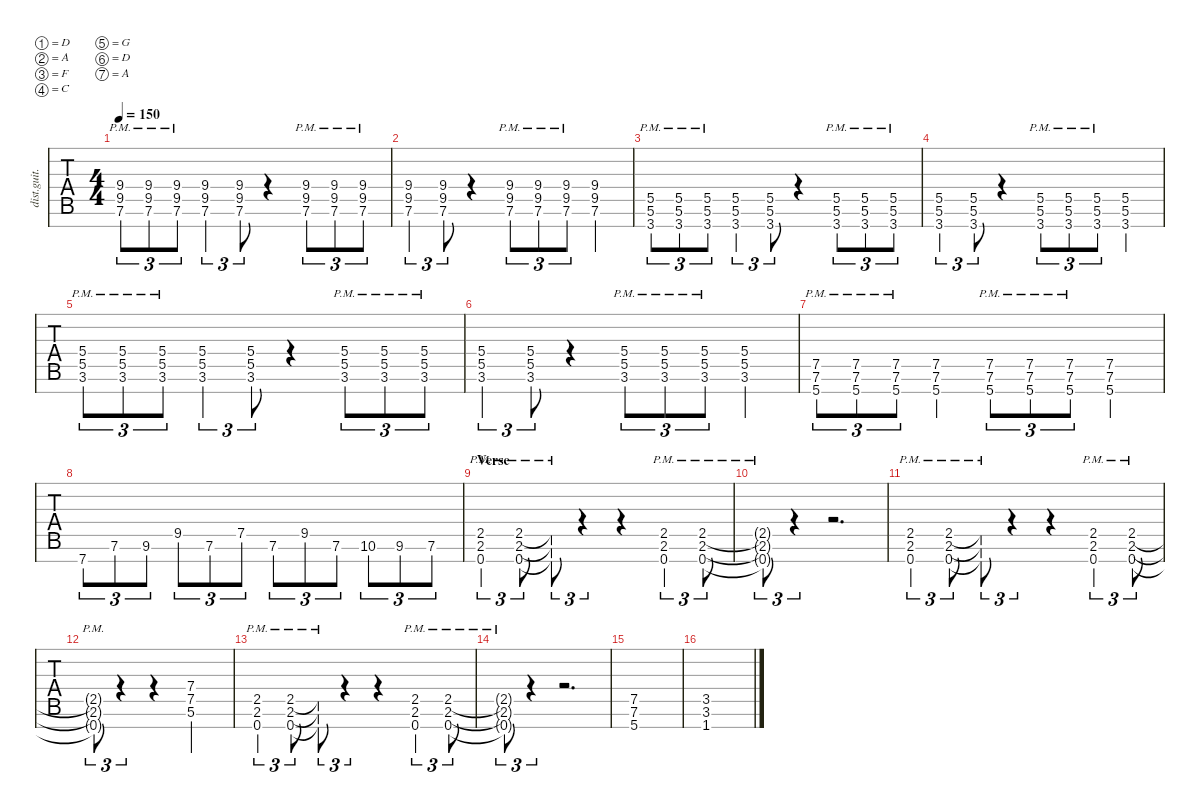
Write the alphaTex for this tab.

\defaultSystemsLayout 4
\hideDynamics
\bracketExtendMode nobrackets
\otherSystemsTrackNameOrientation horizontal
\track ("Distortion Guitar" "dist.guit.") {solo instrument distortionguitar}
\staff {tabs}
\tuning (D4 A3 F3 C3 G2 D2 A1)
\ts (4 4)
\scale
1.06666
\tempo 150
\accidentals auto
\clef g2
\ottava regular
\simile none
\ks aminor
(7.6{pm} 9.5{pm} 9.4{pm}).8{tu (3 2) dy mf beam Up} (7.6{pm} 9.5{pm} 9.4{pm}).8{tu (3 2) beam Up} (7.6{pm} 9.5{pm} 9.4{pm}).8{tu (3 2) beam Up} (7.6 9.5 9.4).4{tu (3 2) beam Up} (7.6 9.5 9.4).8{tu (3 2) beam Up} r.4{beam Up} (7.6{pm} 9.5{pm} 9.4{pm}).8{tu (3 2) beam Up} (7.6{pm} 9.5{pm} 9.4{pm}).8{tu (3 2) beam Up} (7.6{pm} 9.5{pm} 9.4{pm}).8{tu (3 2) beam Up} |
\scale
0.977779 (7.6 9.5 9.4).4{tu (3 2) beam Up} (7.6 9.5 9.4).8{tu (3 2) beam Up} r.4{beam Up} (7.6{pm} 9.5{pm} 9.4{pm}).8{tu (3 2) beam Up} (7.6{pm} 9.5{pm} 9.4{pm}).8{tu (3 2) beam Up} (7.6{pm} 9.5{pm} 9.4{pm}).8{tu (3 2) beam Up} (7.6{ac} 9.5 9.4).4{beam Up} |
\scale
0.977779 (5.6{pm} 5.5{pm} 3.7).8{tu (3 2) beam Up} (5.6{pm} 5.5{pm} 3.7).8{tu (3 2) beam Up} (5.6{pm} 5.5{pm} 3.7).8{tu (3 2) beam Up} (5.6 5.5 3.7).4{tu (3 2) beam Up} (5.6 5.5 3.7).8{tu (3 2) beam Up} r.4{beam Up} (5.6{pm} 5.5{pm} 3.7).8{tu (3 2) beam Up} (5.6{pm} 5.5{pm} 3.7).8{tu (3 2) beam Up} (5.6{pm} 5.5{pm} 3.7).8{tu (3 2) beam Up} |
\scale
0.977779 (5.6{ac} 5.5 3.7).4{tu (3 2) beam Up} (5.6 5.5 3.7).8{tu (3 2) beam Up} r.4{beam Up} (5.6{pm} 5.5{pm} 3.7).8{tu (3 2) beam Up} (5.6{pm} 5.5{pm} 3.7).8{tu (3 2) beam Up} (5.6{pm} 5.5{pm} 3.7).8{tu (3 2) beam Up} (5.6{ac} 5.5 3.7).4{beam Up} |
\scale
1.06224 (3.6{pm} 5.5{pm} 5.4{pm}).8{tu (3 2) beam Up} (3.6{pm} 5.5{pm} 5.4{pm}).8{tu (3 2) beam Up} (3.6{pm} 5.5{pm} 5.4{pm}).8{tu (3 2) beam Up} (3.6 5.5 5.4).4{tu (3 2) beam Up} (3.6 5.5 5.4).8{tu (3 2) beam Up} r.4{beam Up} (3.6{pm} 5.5{pm} 5.4{pm}).8{tu (3 2) beam Up} (3.6{pm} 5.5{pm} 5.4{pm}).8{tu (3 2) beam Up} (3.6{pm} 5.5{pm} 5.4{pm}).8{tu (3 2) beam Up} |
\scale
0.973358 (3.6 5.5 5.4).4{tu (3 2) beam Up} (3.6 5.5 5.4).8{tu (3 2) beam Up} r.4{beam Up} (3.6{pm} 5.5{pm} 5.4{pm}).8{tu (3 2) beam Up} (3.6{pm} 5.5{pm} 5.4{pm}).8{tu (3 2) beam Up} (3.6{pm} 5.5{pm} 5.4{pm}).8{tu (3 2) beam Up} (3.6{ac} 5.5 5.4).4{beam Up} |
\scale
0.973358 (7.6{pm} 7.5{pm} 5.7).8{tu (3 2) beam Up} (7.6{pm} 7.5{pm} 5.7).8{tu (3 2) beam Up} (7.6{pm} 7.5{pm} 5.7).8{tu (3 2) beam Up} (7.6{ac} 7.5 5.7).4{beam Up} (7.6{pm} 7.5{pm} 5.7).8{tu (3 2) beam Up} (7.6{pm} 7.5{pm} 5.7).8{tu (3 2) beam Up} (7.6{pm} 7.5{pm} 5.7).8{tu (3 2) beam Up} (7.6 7.5 5.7).4{beam Up} |
\scale
0.991042 7.7.8{tu (3 2) beam Up} 7.6.8{tu (3 2) beam Up} 9.6.8{tu (3 2) beam Up} 9.5{ac}.8{tu (3 2) beam Up} 7.6.8{tu (3 2) dy ppp beam Up} 7.5{ac}.8{tu (3 2) beam Up} 7.6.8{tu (3 2) beam Up} 9.5{ac}.8{tu (3 2) beam Up} 7.6.8{tu (3 2) beam Up} 10.6.8{tu (3 2) beam Up} 9.6.8{tu (3 2) beam Up} 7.6.8{tu (3 2) beam Up} |
\section ("" "Verse")
\scale
1.06666 (2.5{pm} 2.6{pm} 0.7{pm}).4{tu (3 2) dy mf beam Up} (2.5{pm} 2.6{pm} 0.7{pm}).8{tu (3 2) beam Up} (2.5{pm t} 2.6{pm t} 0.7{pm t}).8{tu (3 2) beam Up} r.4{tu (3 2) beam Up} r.4{beam Up} (2.5{pm} 2.6{pm} 0.7{pm}).4{tu (3 2) beam Up} (2.5{pm} 2.6{pm} 0.7{pm}).8{tu (3 2) beam Up} |
\scale
0.977779 (2.5{pm t} 2.6{pm t} 0.7{pm t}).8{tu (3 2) beam Up} r.4{tu (3 2) beam Up} r.2{d beam Up} |
\scale
0.977779 (2.5{pm} 2.6{pm} 0.7{pm}).4{tu (3 2) beam Up} (2.5{pm} 2.6{pm} 0.7{pm}).8{tu (3 2) beam Up} (2.5{pm t} 2.6{pm t} 0.7{pm t}).8{tu (3 2) beam Up} r.4{tu (3 2) beam Up} r.4{beam Up} (2.5{pm} 2.6{pm} 0.7{pm}).4{tu (3 2) beam Up} (2.5{pm} 2.6{pm} 0.7{pm}).8{tu (3 2) beam Up} |
\scale
0.977779 (2.5{pm t} 2.6{pm t} 0.7{pm t}).8{tu (3 2) beam Up} r.4{tu (3 2) beam Up} r.4{beam Up} (5.6 7.5 7.4).2{beam Up} |
\scale
1.06224 (2.5{pm} 2.6{pm} 0.7{pm}).4{tu (3 2) beam Up} (2.5{pm} 2.6{pm} 0.7{pm}).8{tu (3 2) beam Up} (2.5{pm t} 2.6{pm t} 0.7{pm t}).8{tu (3 2) beam Up} r.4{tu (3 2) beam Up} r.4{beam Up} (2.5{pm} 2.6{pm} 0.7{pm}).4{tu (3 2) beam Up} (2.5{pm} 2.6{pm} 0.7{pm}).8{tu (3 2) beam Up} |
\scale
0.973358 (2.5{pm t} 2.6{pm t} 0.7{pm t}).8{tu (3 2) beam Up} r.4{tu (3 2) beam Up} r.2{d beam Up} |
\scale
0.973358 (7.6 7.5 5.7).1{beam Up} |
\scale
0.991042 (1.7{acc #} 3.6 3.5{acc #}).1{beam Up}
